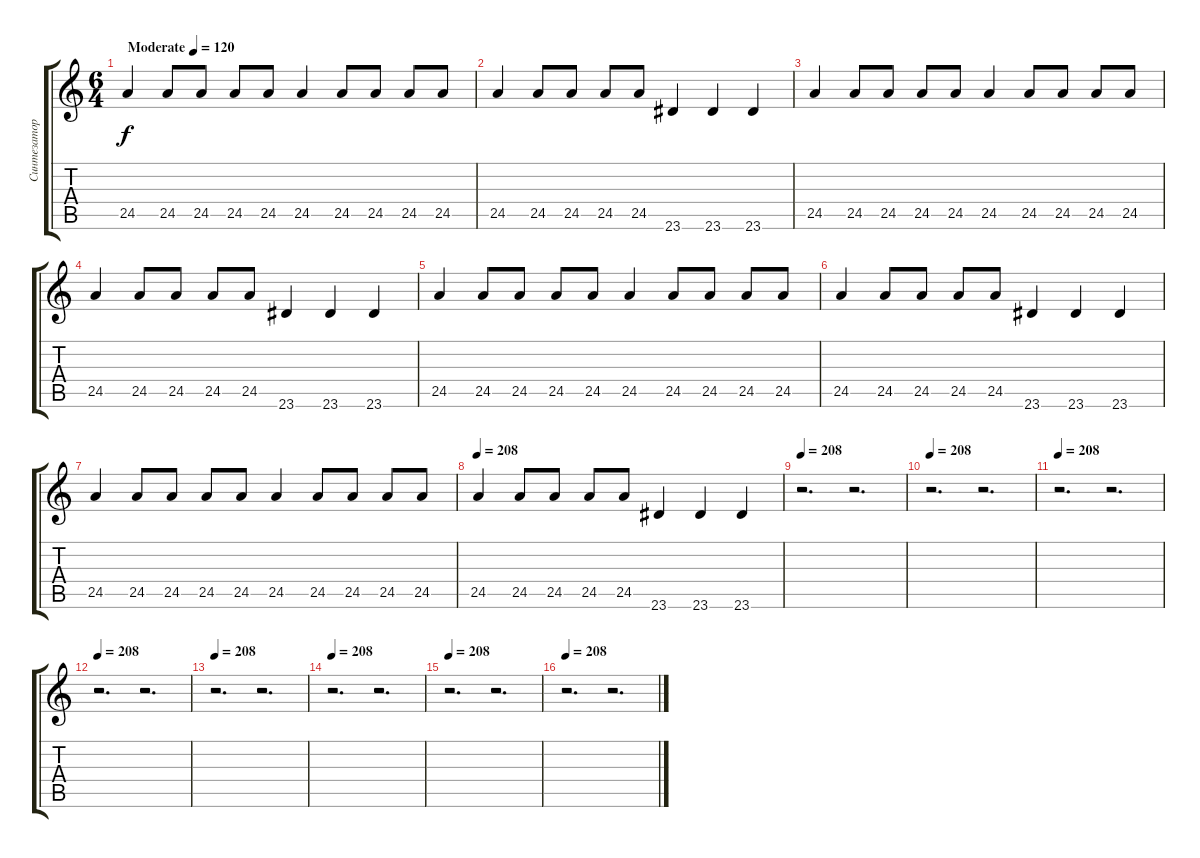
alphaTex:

\track ("Синтезатор 2 (Мустис)" "Синтезатор") {instrument musicbox}
\staff {score tabs}
\tuning (E4 B3 G3 D3 A2 E2) {hide}
\ts (6 4)
\tempo (120 "Moderate")
\clef g2
\ks c
24.5.4{dy f instrument musicbox} 24.5.8 24.5.8 24.5.8 24.5.8 24.5.4 24.5.8 24.5.8 24.5.8 24.5.8 |
24.5.4 24.5.8 24.5.8 24.5.8 24.5.8 23.6.4 23.6.4 23.6.4 |
24.5.4 24.5.8 24.5.8 24.5.8 24.5.8 24.5.4 24.5.8 24.5.8 24.5.8 24.5.8 |
24.5.4 24.5.8 24.5.8 24.5.8 24.5.8 23.6.4 23.6.4 23.6.4 |
24.5.4 24.5.8 24.5.8 24.5.8 24.5.8 24.5.4 24.5.8 24.5.8 24.5.8 24.5.8 |
24.5.4 24.5.8 24.5.8 24.5.8 24.5.8 23.6.4 23.6.4 23.6.4 |
24.5.4 24.5.8 24.5.8 24.5.8 24.5.8 24.5.4 24.5.8 24.5.8 24.5.8 24.5.8 |
\tempo 208
24.5.4 24.5.8 24.5.8 24.5.8 24.5.8 23.6.4 23.6.4 23.6.4 |
\tempo 208
r.2{d} r.2{d} |
\tempo 208
r.2{d} r.2{d} |
\tempo 208
r.2{d} r.2{d} |
\tempo 208
r.2{d} r.2{d} |
\tempo 208
r.2{d} r.2{d} |
\tempo 208
r.2{d} r.2{d} |
\tempo 208
r.2{d} r.2{d} |
\tempo 208
r.2{d} r.2{d}
